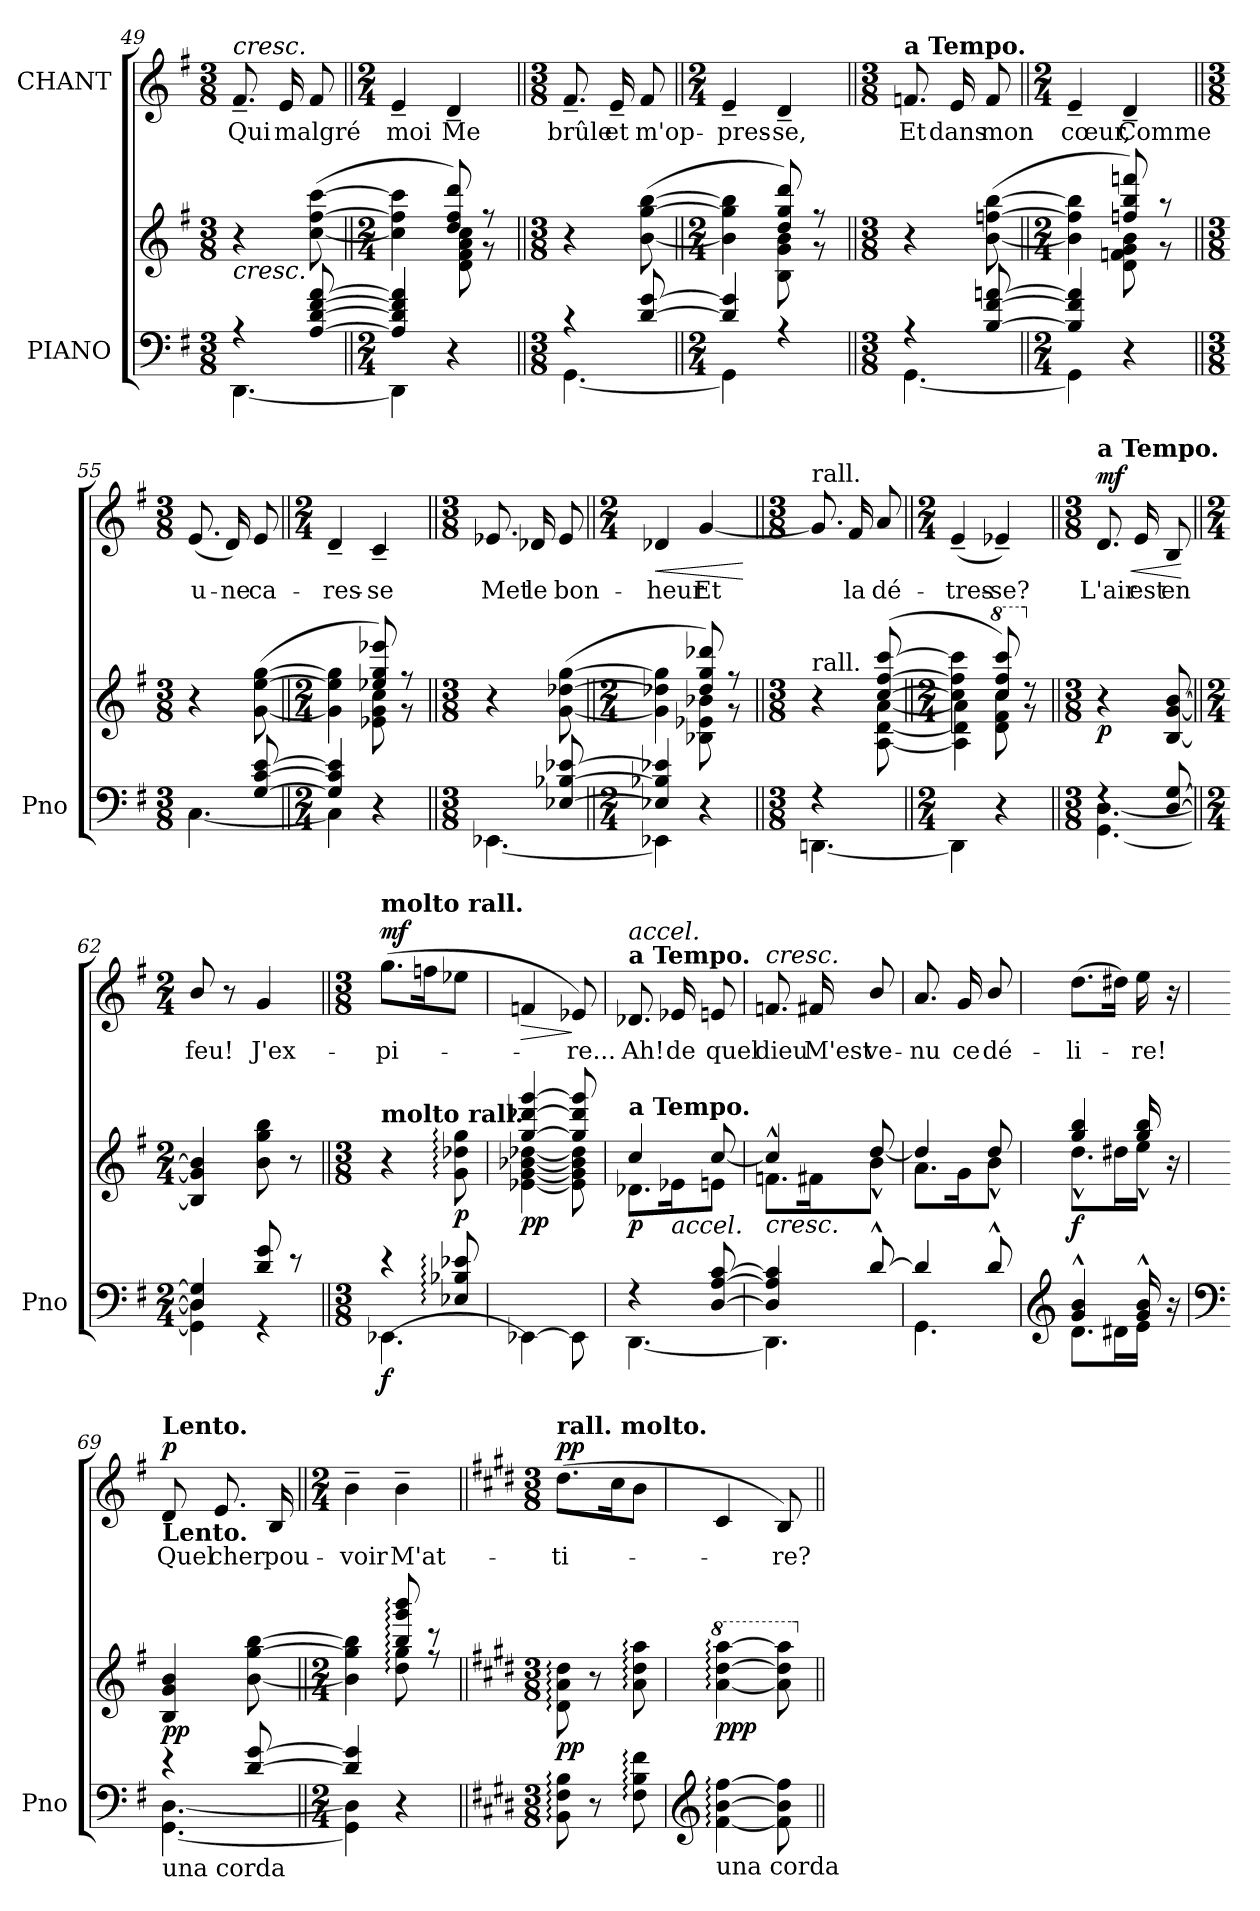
**kern	**kern	**dynam	**kern	**text	**dynam
*part2	*part2	*part2	*part1	*part1	*part1
*staff3	*staff2	*staff2/3	*staff1	*staff1	*staff1
*I"PIANO	*	*	*I"CHANT	*	*
*I'Pno	*	*	*	*	*
*clefF4	*clefG2	*	*clefG2	*	*
*k[f#]	*k[f#]	*	*k[f#]	*	*
*M3/8	*M3/8	*	*M3/8	*	*
=49	=49	=49	=49	=49	=49
*^	*	*	*	*	*
!	!	!	!	!LO:TX:a:i:t=cresc.	!	!
!	!	!LO:TX:b:i:t=cresc.	!	!	!	!
!	!	!	!	!	!LO:LY:b	!
4rA	[4.DD\	4r	.	8.f#~/	Qui	.
!	!	!	!	!	!LO:LY:b	!
.	.	.	.	16e/	malgré	.
[8A/ [8d/ [8f#/ [8a/	.	(>[8cc\ [8ff#\ [8ccc\	.	8f#/	.	.
=50||	=50||	=50||	=50||	=50||	=50||	=50||
*M2/4	*	*M2/4	*	*M2/4	*	*
*	*	*^	*	*	*	*
!	!	!	!	!	!	!LO:LY:b	!
4A/] 4d/] 4f#/] 4a/]	4DD\]	4cc\] 4ff#\] 4ccc\]	4ryy	.	4e~/	moi	.
!	!	!	!	!	!	!LO:LY:b	!
4ryy	4r	8dd/ 8ff#/ 8ddd/)	8d\ 8f#\ 8a\ 8cc\	.	4d~/	Me	.
.	.	8rff	8r	.	.	.	.
*	*	*v	*v	*	*	*	*
=51||	=51||	=51||	=51||	=51||	=51||	=51||
*M3/8	*	*M3/8	*	*M3/8	*	*
*	*	*^	*	*	*	*
!	!	!	!	!	!	!LO:LY:b	!
*	*	*v	*v	*	*	*	*
4rc	[4.GG\	4r	.	8.f#~/	brûle	.
!	!	!	!	!	!LO:LY:b	!
.	.	.	.	16e~/	et	.
!	!	!	!	!	!LO:LY:b	!
[8d/ [8g/	.	(>[8b\ [8gg\ [8bb\	.	8f#/	m'op-	.
=52||	=52||	=52||	=52||	=52||	=52||	=52||
*M2/4	*	*M2/4	*	*M2/4	*	*
*	*	*^	*	*	*	*
!	!	!	!	!	!	!LO:LY:b	!
4d/] 4g/]	4GG\]	4b\] 4gg\] 4bb\]	4reyy	.	4e~/	-pres-	.
!	!	!	!	!	!	!LO:LY:b	!
4ryy	4rA	8dd/ 8gg/ 8ddd/)	8B\ 8g\ 8b\	.	4d~/	-se,	.
.	.	8rff	8r	.	.	.	.
*	*	*v	*v	*	*	*	*
!!LO:LB:g=z
=53||	=53||	=53||	=53||	=53||	=53||	=53||
*M3/8	*	*M3/8	*	*M3/8	*	*
*	*	*^	*	*	*	*
!	!	!	!	!	!LO:TX:a:B:t=a Tempo.	!	!
!	!	!LO:TX:a:B:t=a Tempo.	!	!	!	!	!
!	!	!	!	!	!	!LO:LY:b	!
*	*	*v	*v	*	*	*	*
4rA	[4.GG\	4r	.	8.fn/	Et	.
!	!	!	!	!	!LO:LY:b	!
.	.	.	.	16e/	dans	.
!	!	!	!	!	!LO:LY:b	!
[8B/ [8f#/ [8an/	.	(>[8b\ [8ffn\ [8bb\	.	8f/	mon	.
=54||	=54||	=54||	=54||	=54||	=54||	=54||
*M2/4	*	*M2/4	*	*M2/4	*	*
*	*	*^	*	*	*	*
!	!	!	!	!	!	!LO:LY:b	!
4B/] 4f#/] 4an/]	4GG\]	4b\] 4ffn\] 4bb\]	4ryy	.	4e~/	cœur,	.
!	!	!	!	!	!	!LO:LY:b	!
4ryy	4r	8ff/ 8bb/ 8fffn/)	8d\ 8fn\ 8g\ 8b\	.	4d~/	Comme	.
.	.	8r	8r	.	.	.	.
*	*	*v	*v	*	*	*	*
=55||	=55||	=55||	=55||	=55||	=55||	=55||
*M3/8	*	*M3/8	*	*M3/8	*	*
*	*	*^	*	*	*	*
!	!	!	!	!	!	!LO:LY:b	!
*	*	*v	*v	*	*	*	*
4ryy	[4.C\	4r	.	(<8.e/	u-	.
!	!	!	!	!	!LO:LY:b	!
.	.	.	.	16d/)	-ne	.
!	!	!	!	!	!LO:LY:b	!
[8G/ [8c/ [8e/	.	(>[8g\ [8ee\ [8gg\	.	8e/	ca-	.
=56||	=56||	=56||	=56||	=56||	=56||	=56||
*M2/4	*	*M2/4	*	*M2/4	*	*
*	*	*^	*	*	*	*
!	!	!	!	!	!	!LO:LY:b	!
4G/] 4c/] 4e/]	4C\]	4g\] 4ee\] 4gg\]	4reyy	.	4d~/	-res-	.
!	!	!	!	!	!	!LO:LY:b	!
4ryy	4r	8ee-X/ 8gg/ 8eee-X/)	8e-X\ 8g\ 8cc\	.	4c~/	-se	.
.	.	8r	8r	.	.	.	.
*	*	*v	*v	*	*	*	*
=57||	=57||	=57||	=57||	=57||	=57||	=57||
*M3/8	*	*M3/8	*	*M3/8	*	*
*	*	*^	*	*	*	*
!	!	!	!	!LO:DY:b	!	!LO:LY:b	!
!	!	!	!	!LO:DY:n=1:b	!	!	!LO:DY:a
!	!	!	!	!	!	!	!LO:DY:n=1:a
*	*	*v	*v	*	*	*	*
4ryy	[4.EE-X\	4r	other-dynamics f	8.e-X/	Met	other-dynamics f
!	!	!	!	!	!LO:LY:b	!
.	.	.	.	16d-X/	le	.
!	!	!	!	!	!LO:LY:b	!
[8E-X/ [8B-X/ [8e-X/	.	(>[8g\ [8dd-X\ [8gg\	.	8e-/	bon-	.
=58||	=58||	=58||	=58||	=58||	=58||	=58||
*M2/4	*	*M2/4	*	*M2/4	*	*
*	*	*^	*	*	*	*
!	!	!	!	!	!	!LO:LY:b	!LO:HP:b
4E-X/] 4B-X/] 4e-X/]	4EE-X\]	4g\] 4dd-X\] 4gg\]	4rgyy	.	4d-X/	-heur	<
!	!	!	!	!	!	!LO:LY:b	!
4ryy	4r	8dd-/ 8gg/ 8ddd-X/)	8B-X\ 8e-X\ 8b-X\	.	[4g/	Et	.
.	.	8r	8r	.	.	.	.
*v	*v	*	*	*	*	*	*
*	*v	*v	*	*	*	*
.	.	.	.	.	[
!!LO:LB:g=z
=59||	=59||	=59||	=59||	=59||	=59||
*M3/8	*M3/8	*	*M3/8	*	*
*^	*^	*	*	*	*
!	!	!	!	!	!LO:TX:a:t=rall.	!	!
!	!	!LO:TX:a:t=rall.	!	!	!	!	!
4rF	[4.DDn\	4r	4ryy	.	8.g/]	.	.
*	*	*	*	*	*MM82	*	*
!	!	!	!	!	!	!LO:LY:b	!
.	.	.	.	.	16f#/	la	.
!	!	!	!	!	!	!LO:LY:b	!
8ryy	.	(>[8cc/ [8ff#/ [8ccc/	[8A\ [8d\ [8a\	.	8a/	dé-	.
*	*	*v	*v	*	*	*	*
=60||	=60||	=60||	=60||	=60||	=60||	=60||
*M2/4	*	*M2/4	*	*M2/4	*	*
*	*	*	*	*MM72	*	*
*	*	*^	*	*	*	*
*	*	*	*^	*	*	*	*
!	!	!	!	!	!	!	!LO:LY:b	!
4ryy	4DD\]	4cc\] 4ff#\] 4ccc\]	4rFyy	4A\] 4d\] 4a\]	.	(<4e~/	-tres-	.
*	*	*8va	*	*	*	*	*	*
!	!	!	!	!	!	!	!LO:LY:b	!
4ryy	4r	8ccc/ 8fff#/ 8cccc/)	8dd\ 8ff#\ 8ccc\	4ryy	.	4e-X~/)	-se?	.
*	*	*X8va	*	*	*	*	*	*
.	.	8r	8r	.	.	.	.	.
*	*	*v	*v	*v	*	*	*	*
=61||	=61||	=61||	=61||	=61||	=61||	=61||
*M3/8	*	*M3/8	*	*M3/8	*	*
*	*	*	*	*MM92	*	*
*	*	*^	*	*	*	*
!	!	!	!	!	!LO:TX:a:B:t=a Tempo.	!	!
!	!	!LO:TX:a:B:t=a Tempo.	!	!	!	!	!
!	!	!	!	!LO:DY:b	!	!LO:LY:b	!LO:HP:b
!	!	!	!	!	!	!	!LO:DY:n=1:a
*	*	*v	*v	*	*	*	*
4rF	[4.GG\ [4.D\	4r	p	8.d/	L'air	< mf
!	!	!	!	!	!LO:LY:b	!
.	.	.	.	16e/	est	.
!	!	!	!	!	!LO:LY:b	!
[8D/ [8G/	.	[8B/ [8g/ [8b/	.	8B/	en	.
*v	*v	*	*	*	*	*
.	.	.	.	.	[
=62||	=62||	=62||	=62||	=62||	=62||
*M2/4	*M2/4	*	*M2/4	*	*
*^	*	*	*	*	*
!	!	!	!	!	!LO:LY:b	!
4D/] 4G/]	4GG\] 4D\]	4B/] 4g/] 4b/]	.	8b/	feu!	.
.	.	.	.	8r	.	.
!	!	!	!	!	!LO:LY:b	!
8d/ 8g/	4r	8b\ 8gg\ 8bb\	.	4g/	J'ex-	.
8r	.	8r	.	.	.	.
=63||	=63||	=63||	=63||	=63||	=63||	=63||
*M3/8	*	*M3/8	*	*M3/8	*	*
!	!	!	!	!LO:TX:a:B:t=molto rall.	!	!
!	!	!LO:TX:a:B:t=molto rall.	!	!	!	!
!	!	!	!LO:DY:b=2	!	!LO:LY:b	!LO:DY:a
[4.EE-X\	4re	4r	f	(>8.gg\L	-pi-	mf
.	.	.	.	16ffn\K	.	.
*	*	*	*	*MM70	*	*
!	!	!	!LO:DY:b	!	!	!
.	8E-X/: 8B-X/: 8e-X/:	8g\: 8dd-X\: 8gg\:	p	8ee-X\J	.	.
*v	*v	*	*	*	*	*
=64	=64	=64	=64	=64	=64
*	*	*	*MM60	*	*
*^	*^	*	*	*	*
!	!	!	!	!LO:DY:b	!	!	!LO:HP:b
*v	*v	*	*	*	*	*	*
4EE-X\_	[4gg/ [4ddd-X/ [4ggg/	[4e-X\ [4g\ [4b-X\ [4dd-X\	pp	4fn/	.	>
!	!	!	!	!	!LO:LY:b	!
8EE-\]	8gg/] 8ddd-/] 8ggg/]	8e-\] 8g\] 8b-\] 8dd-\]	.	8e-X/)	-re...	]
!!LO:PB:g=z
=65	=65	=65	=65	=65	=65	=65
*	*	*	*	*MM92	*	*
*^	*	*	*	*	*	*
!	!	!	!	!	!LO:TX:a:B:t=a Tempo.	!	!
!	!	!	!	!	!LO:TX:a:i:t=accel.	!	!
!	!	!LO:TX:a:B:t=a Tempo.	!	!	!	!	!
!	!	!	!	!LO:DY:b	!	!LO:LY:b	!
4r	[4.DD\	8.d-X\L	4cc/	p	8.d-X/	Ah!	.
!	!	!LO:TX:b:i:t=accel.	!	!	!	!	!
!	!	!	!	!	!	!LO:LY:b	!
.	.	16e-X\K	.	.	16e-X/	de	.
!	!	!	!	!	!	!LO:LY:b	!
[8D/ [8A/ [8c/	.	8en\J	[8cc/	.	8en/	quel	.
=66	=66	=66	=66	=66	=66	=66	=66
!	!	!	!	!	!LO:TX:a:i:t=cresc.	!	!
!	!	!LO:TX:b:i:t=cresc.	!	!	!	!	!
!	!	!	!	!	!	!LO:LY:b	!
4D/] 4A/] 4c/]	4.DD\]	8.fn^^\L	4cc/]	.	8.fn/	dieu	.
!	!	!	!	!	!	!LO:LY:b	!
.	.	16f#X\K	.	.	16f#X/	M'est	.
!	!	!	!	!	!	!LO:LY:b	!
[8d^^/	.	8b\J	[8dd^^/	.	8b/	ve-	.
=67	=67	=67	=67	=67	=67	=67	=67
!	!	!	!	!	!	!LO:LY:b	!
4d/]	4.GG\	8.a\L	4dd/]	.	8.a/	-nu	.
!	!	!	!	!	!	!LO:LY:b	!
.	.	16g\K	.	.	16g/	ce	.
!	!	!	!	!	!	!LO:LY:b	!
8d^^/	.	8b\J	8dd^^/	.	8b/	dé-	.
=68	=68	=68	=68	=68	=68	=68	=68
*clefG2	*	*	*	*	*	*	*
!	!	!	!	!LO:DY:b	!	!LO:LY:b	!
4g/^^ 4b/^^	8.d\L	8.dd\L	4gg/^^ 4bb/^^	f	(>8.dd\L	-li-	.
.	16d#X\L	16dd#X\L	.	.	16dd#X\Jk)	.	.
!	!	!	!	!	!	!LO:LY:b	!
16g/^^ 16b/^^	16e\JJ	16ee\JJ	16gg/^^ 16bb/^^	.	16ee\	-re!	.
16r	16ryy	16r	16ryy	.	16r	.	.
*	*	*v	*v	*	*	*	*
=69	=69	=69	=69	=69	=69	=69
*clefF4	*	*	*	*	*	*
*	*	*^	*	*	*	*
!	!	!	!	!	!LO:TX:a:B:t=Lento.	!	!
!	!	!	!	!	!LO:TX:b:B:t=Lento.	!	!
!	!	!LO:TX:b:i:t=dim.	!	!	!	!	!
!LO:TX:b:t=una corda	!	!	!	!	!	!	!
!	!	!	!	!LO:DY:b	!	!LO:LY:b	!LO:DY:a
*	*	*v	*v	*	*	*	*
4r	[4.GG\ [4.D\	4B/ 4g/ 4b/	pp	8d/	Quel	p
!	!	!	!	!	!LO:LY:b	!
.	.	.	.	8.e/	cher	.
[8d/ [8g/	.	[8b\ [8gg\ [8bb\	.	.	.	.
!	!	!	!	!	!LO:LY:b	!
.	.	.	.	16B/	pou-	.
=70||	=70||	=70||	=70||	=70||	=70||	=70||
*M2/4	*	*M2/4	*	*M2/4	*	*
*	*	*^	*	*	*	*
!	!	!	!	!	!	!LO:LY:b	!
4d/] 4g/]	4GG\] 4D\]	4b\] 4gg\] 4bb\]	4rgyy	.	4b~\	-voir	.
!	!	!	!	!	!	!LO:LY:b	!
4ryy	4r	8bb/: 8ggg/: 8bbb/:	8dd\: 8gg\:	.	4b~\	M'at-	.
.	.	8rccc	8rff	.	.	.	.
*v	*v	*	*	*	*	*	*
*	*v	*v	*	*	*	*
!!LO:PB:g=z
=71||	=71||	=71||	=71||	=71||	=71||
*k[f#c#g#d#]	*k[f#c#g#d#]	*	*k[f#c#g#d#]	*	*
*M3/8	*M3/8	*	*M3/8	*	*
*	*	*	*MM80	*	*
*	*^	*	*	*	*
!	!	!	!	!LO:TX:a:B:t=rall. molto.	!	!
!	!LO:TX:a:B:t=rall. molto.	!	!	!	!	!
!	!	!	!LO:DY:b	!	!LO:LY:b	!LO:DY:a
*	*v	*v	*	*	*	*
8BB\: 8F#\: 8B\:	8d#\: 8a\: 8dd#\:	pp	(>8.dd#\L	-ti-	pp
8r	8r	.	.	.	.
.	.	.	16cc#\K	.	.
*	*	*	*MM65	*	*
8F#\: 8B\: 8f#\:	8a\: 8dd#\: 8aa\:	.	8b\J	.	.
=72	=72	=72	=72	=72	=72
*clefG2	*	*	*	*	*
*	*8va	*	*	*	*
!LO:TX:b:t=una corda	!	!	!	!	!
!	!	!LO:DY:b	!	!	!
[4f#\: [4b\: [4ff#\:	[4aa\: [4ddd#\: [4aaa\:	ppp	4c#/	.	.
!	!	!	!	!LO:LY:b	!
8f#\] 8b\] 8ff#\]	8aa\] 8ddd#\] 8aaa\]	.	8B/)	-re?	.
*	*X8va	*	*	*	*
=||	=||	=||	=||	=||	=||
*-	*-	*-	*-	*-	*-
